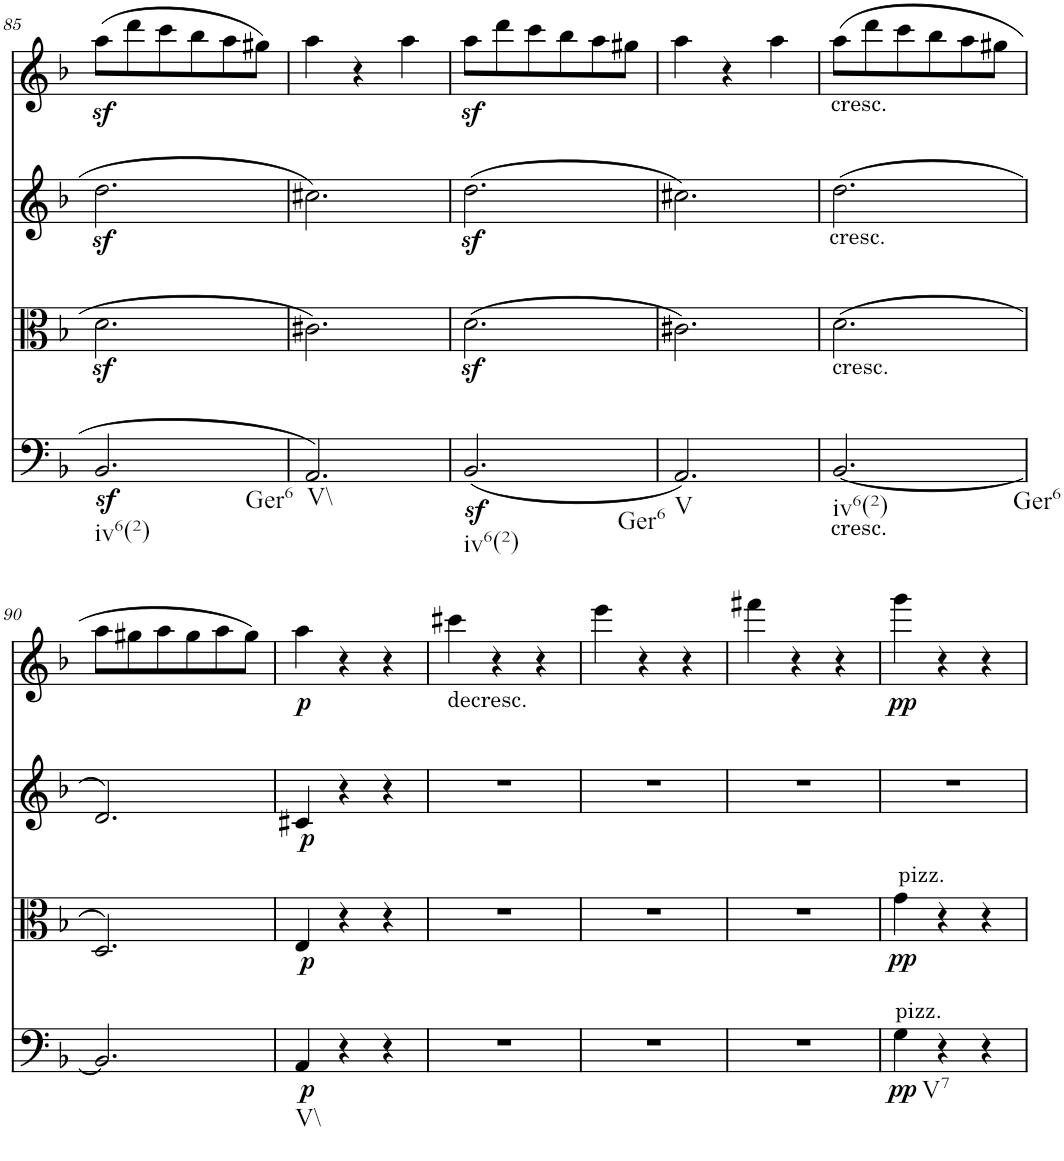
**kern	**dynam	**kern	**dynam	**kern	**dynam	**kern	**dynam
*part4	*part4	*part3	*part3	*part2	*part2	*part1	*part1
*staff4	*staff4	*staff3	*staff3	*staff2	*staff2	*staff1	*staff1
*I"Violoncello	*	*I"Viola	*	*I"Violin II	*	*I"Violin I	*
*I'Vc	*	*I'Vla	*	*I'Vln	*	*I'Vln	*
!!LO:PB:g=z
*clefF4	*	*clefC3	*	*clefG2	*	*clefG2	*
*k[b-]	*	*k[b-]	*	*k[b-]	*	*k[b-]	*
*M3/4	*	*M3/4	*	*M3/4	*	*M3/4	*
=85	=85	=85	=85	=85	=85	=85	=85
!LO:TX:b:t=iv6(2)	!	!	!	!	!	!	!
!LO:TX:b:t=Ger6	!	!	!	!	!	!	!
2.BB-z</	.	2.dz<\	.	2.ddz<\	.	(8aaz<\L	.
.	.	.	.	.	.	8ddd\	.
.	.	.	.	.	.	8ccc\	.
.	.	.	.	.	.	8bb-\	.
.	.	.	.	.	.	8aa\	.
.	.	.	.	.	.	8gg#X\J)	.
=86	=86	=86	=86	=86	=86	=86	=86
!LO:TX:b:t=V\\	!	!	!	!	!	!	!
2.AA/	.	2.c#X\	.	2.cc#X\	.	4aa\	.
.	.	.	.	.	.	4r	.
.	.	.	.	.	.	4aa\	.
=87	=87	=87	=87	=87	=87	=87	=87
!LO:TX:b:t=iv6(2)	!	!	!	!	!	!	!
!LO:TX:b:t=Ger6	!	!	!	!	!	!	!
(2.BB-z</	.	(2.dz<\	.	(2.ddz<\	.	8aaz<\L	.
.	.	.	.	.	.	8ddd\	.
.	.	.	.	.	.	8ccc\	.
.	.	.	.	.	.	8bb-\	.
.	.	.	.	.	.	8aa\	.
.	.	.	.	.	.	8gg#X\J	.
=88	=88	=88	=88	=88	=88	=88	=88
!LO:TX:b:t=V	!	!	!	!	!	!	!
2.AA/)	.	2.c#X\)	.	2.cc#X\)	.	4aa\	.
.	.	.	.	.	.	4r	.
.	.	.	.	.	.	4aa\	.
=89	=89	=89	=89	=89	=89	=89	=89
!	!	!	!	!	!	!LO:TX:b:t=cresc.	!
!	!	!	!	!LO:TX:b:t=cresc.	!	!	!
!	!	!LO:TX:b:t=cresc.	!	!	!	!	!
!LO:TX:b:t=cresc.	!	!	!	!	!	!	!
!LO:TX:b:t=iv6(2)	!	!	!	!	!	!	!
!LO:TX:b:t=Ger6	!	!	!	!	!	!	!
[2.BB-/	.	(2.d\	.	(2.dd\	.	(8aa\L	.
.	.	.	.	.	.	8ddd\	.
.	.	.	.	.	.	8ccc\	.
.	.	.	.	.	.	8bb-\	.
.	.	.	.	.	.	8aa\	.
.	.	.	.	.	.	8gg#X\J	.
!!LO:LB:g=z
=90	=90	=90	=90	=90	=90	=90	=90
2.BB-/]	.	2.D/)	.	2.d/)	.	8aa\L	.
.	.	.	.	.	.	8gg#X\	.
.	.	.	.	.	.	8aa\	.
.	.	.	.	.	.	8gg#\	.
.	.	.	.	.	.	8aa\	.
.	.	.	.	.	.	8gg#\J)	.
=91	=91	=91	=91	=91	=91	=91	=91
!LO:TX:b:t=V\\	!	!	!	!	!	!	!
!	!LO:DY:b	!	!LO:DY:b	!	!LO:DY:b	!	!LO:DY:b
4AA/	p	4E/	p	4c#X/	p	4aa\	p
4r	.	4r	.	4r	.	4r	.
4r	.	4r	.	4r	.	4r	.
=92	=92	=92	=92	=92	=92	=92	=92
!	!	!	!	!	!	!LO:TX:b:t=decresc.	!
2.r	.	2.r	.	2.r	.	4ccc#X\	.
.	.	.	.	.	.	4r	.
.	.	.	.	.	.	4r	.
=93	=93	=93	=93	=93	=93	=93	=93
2.r	.	2.r	.	2.r	.	4eee\	.
.	.	.	.	.	.	4r	.
.	.	.	.	.	.	4r	.
=94	=94	=94	=94	=94	=94	=94	=94
2.r	.	2.r	.	2.r	.	4fff#X\	.
.	.	.	.	.	.	4r	.
.	.	.	.	.	.	4r	.
=95	=95	=95	=95	=95	=95	=95	=95
!	!	!LO:TX:a:t=pizz.	!	!	!	!	!
!LO:TX:a:t=pizz.	!	!	!	!	!	!	!
!LO:TX:b:t=V7	!	!	!	!	!	!	!
!	!LO:DY:b	!	!LO:DY:b	!	!	!	!LO:DY:b
4G\	pp	4g\	pp	2.r	.	4ggg\	pp
4r	.	4r	.	.	.	4r	.
4r	.	4r	.	.	.	4r	.
=	=	=	=	=	=	=	=
*-	*-	*-	*-	*-	*-	*-	*-
